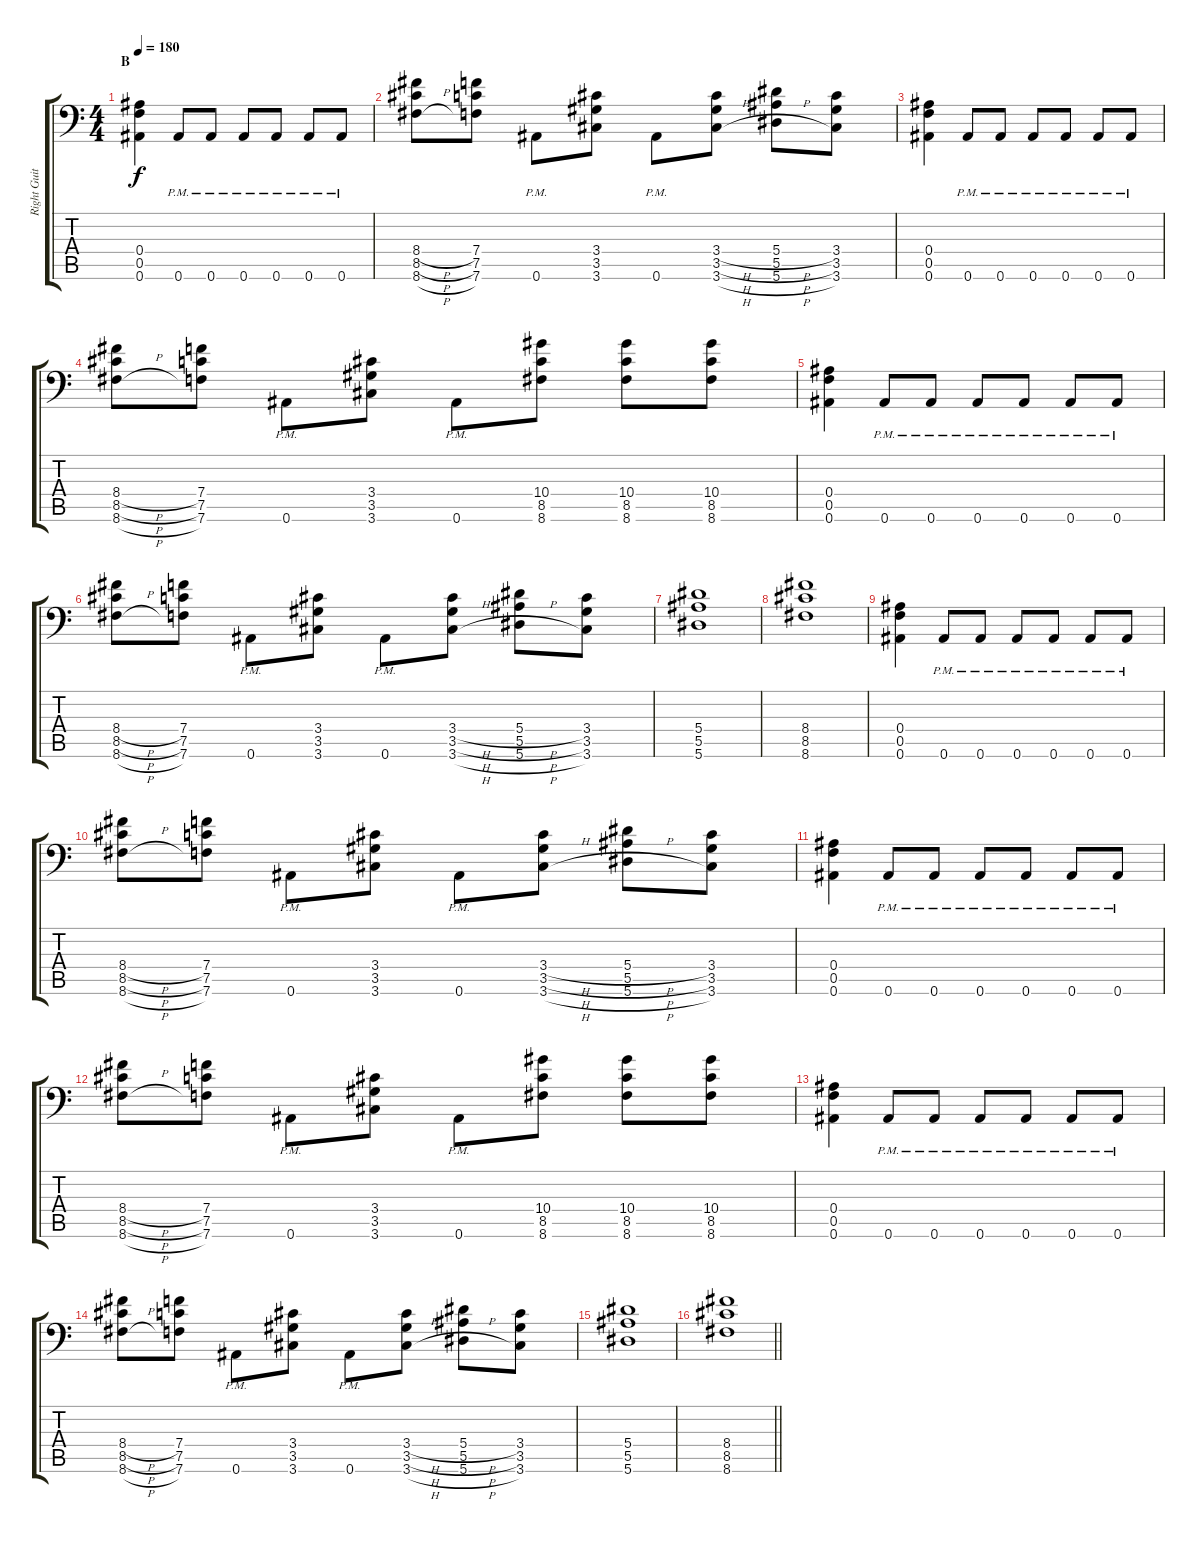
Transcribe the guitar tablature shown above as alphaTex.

\track ("Right Guitar: Chris Di Carlo" "Right Guit") {instrument distortionguitar}
\staff {score tabs}
\tuning (C4 G3 Eb3 Bb2 F2 Bb1) {hide}
\ts (4 4)
\section ("" "B")
\tempo 180
\clef f4
\ks c
(0.4 0.5 0.6).4{dy f} 0.6{pm}.8 0.6{pm}.8 0.6{pm}.8 0.6{pm}.8 0.6{pm}.8 0.6{pm}.8 |
(8.4{h} 8.5{h} 8.6{h}).8 (7.4 7.5 7.6).8 0.6{pm}.8 (3.4 3.5 3.6).8 0.6{pm}.8 (3.4{h} 3.5{h} 3.6{h}).8 (5.4{h} 5.5{h} 5.6{h}).8 (3.4 3.5 3.6).8 |
(0.4 0.5 0.6).4 0.6{pm}.8 0.6{pm}.8 0.6{pm}.8 0.6{pm}.8 0.6{pm}.8 0.6{pm}.8 |
(8.4{h} 8.5{h} 8.6{h}).8 (7.4 7.5 7.6).8 0.6{pm}.8 (3.4 3.5 3.6).8 0.6{pm}.8 (10.4 8.5 8.6).8 (10.4 8.5 8.6).8 (10.4 8.5 8.6).8 |
(0.4 0.5 0.6).4 0.6{pm}.8 0.6{pm}.8 0.6{pm}.8 0.6{pm}.8 0.6{pm}.8 0.6{pm}.8 |
(8.4{h} 8.5{h} 8.6{h}).8 (7.4 7.5 7.6).8 0.6{pm}.8 (3.4 3.5 3.6).8 0.6{pm}.8 (3.4{h} 3.5{h} 3.6{h}).8 (5.4{h} 5.5{h} 5.6{h}).8 (3.4 3.5 3.6).8 |
(5.4 5.5 5.6).1 |
(8.4 8.5 8.6).1 |
(0.4 0.5 0.6).4 0.6{pm}.8 0.6{pm}.8 0.6{pm}.8 0.6{pm}.8 0.6{pm}.8 0.6{pm}.8 |
(8.4{h} 8.5{h} 8.6{h}).8 (7.4 7.5 7.6).8 0.6{pm}.8 (3.4 3.5 3.6).8 0.6{pm}.8 (3.4{h} 3.5{h} 3.6{h}).8 (5.4{h} 5.5{h} 5.6{h}).8 (3.4 3.5 3.6).8 |
(0.4 0.5 0.6).4 0.6{pm}.8 0.6{pm}.8 0.6{pm}.8 0.6{pm}.8 0.6{pm}.8 0.6{pm}.8 |
(8.4{h} 8.5{h} 8.6{h}).8 (7.4 7.5 7.6).8 0.6{pm}.8 (3.4 3.5 3.6).8 0.6{pm}.8 (10.4 8.5 8.6).8 (10.4 8.5 8.6).8 (10.4 8.5 8.6).8 |
(0.4 0.5 0.6).4 0.6{pm}.8 0.6{pm}.8 0.6{pm}.8 0.6{pm}.8 0.6{pm}.8 0.6{pm}.8 |
(8.4{h} 8.5{h} 8.6{h}).8 (7.4 7.5 7.6).8 0.6{pm}.8 (3.4 3.5 3.6).8 0.6{pm}.8 (3.4{h} 3.5{h} 3.6{h}).8 (5.4{h} 5.5{h} 5.6{h}).8 (3.4 3.5 3.6).8 |
(5.4 5.5 5.6).1 |
\barLineRight lightlight
(8.4 8.5 8.6).1
